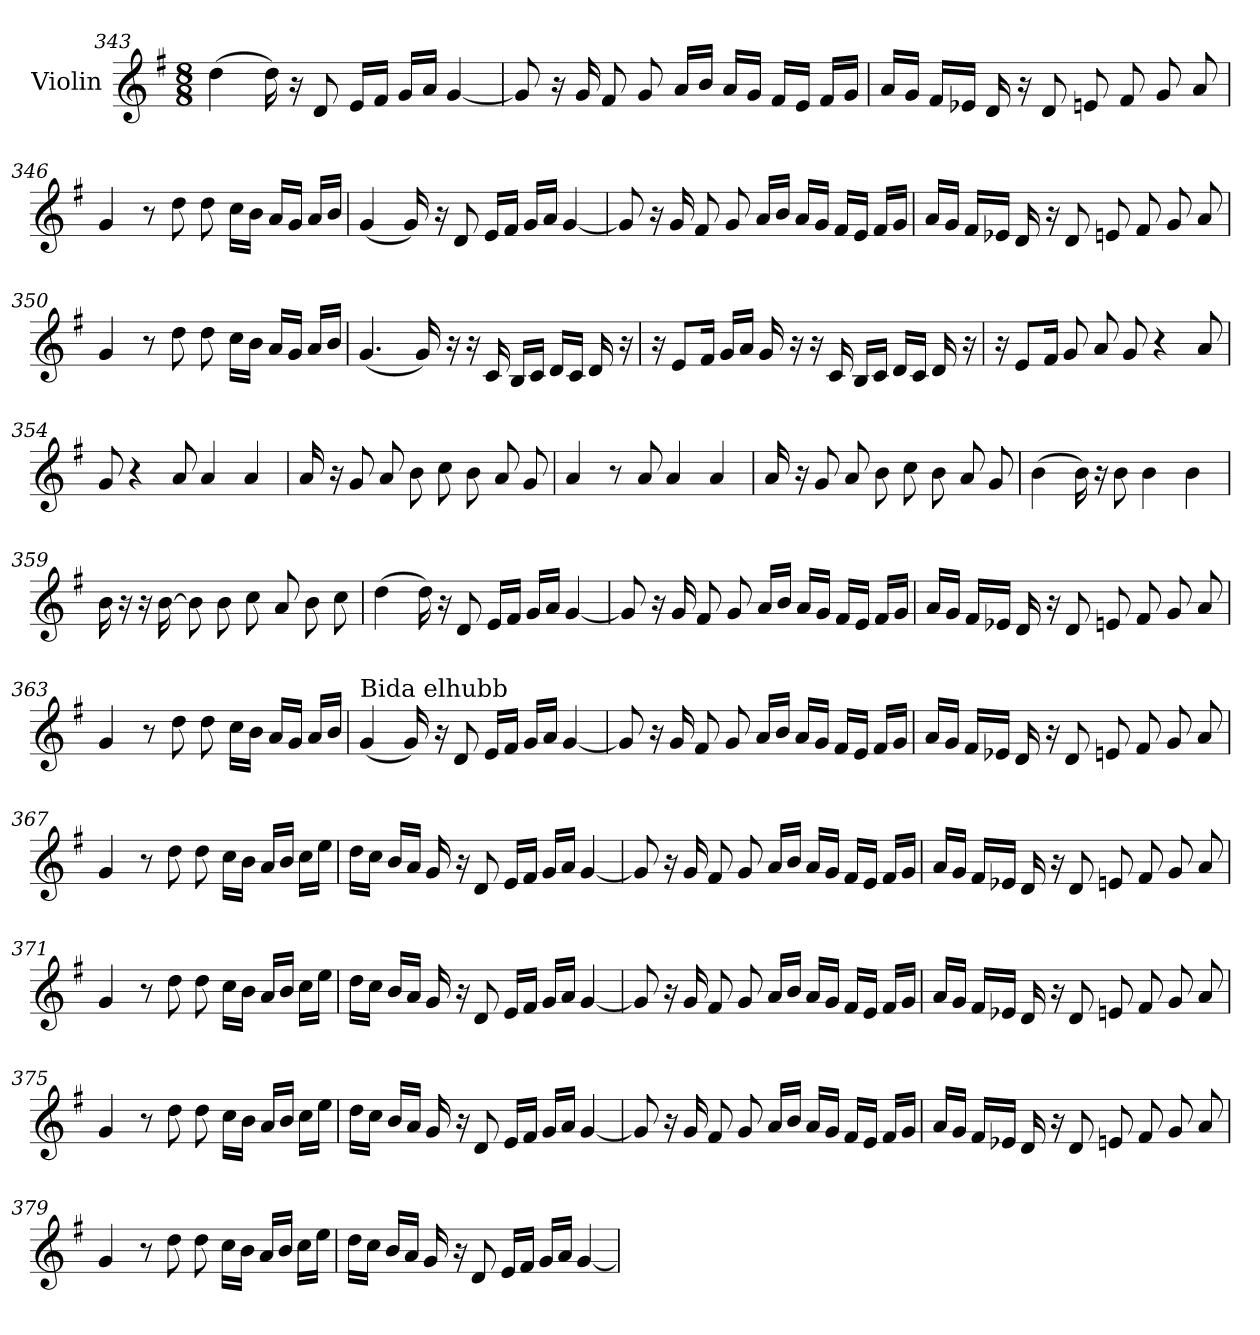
**kern
*part1
*staff1
*I"Violin
*clefG2
*k[f#]
*G:
*M8/8
=343
(>4dd\
16dd\)
16r
8d/
16e/LL
16f#/JJ
16g/LL
16a/JJ
[4g/
=344
8g/]
16r
16g/
8f#/
8g/
16a/LL
16b/JJ
16a/LL
16g/JJ
16f#/LL
16e/JJ
16f#/LL
16g/JJ
!!LO:LB:g=z
=345
16a/LL
16g/JJ
16f#/LL
16e-X/JJ
16d/
16r
8d/
8en/
8f#/
8g/
8a/
=346
4g/
8r
8dd\
8dd\
16cc\LL
16b\JJ
16a/LL
16g/JJ
16a/LL
16b/JJ
=347
(<4g/
16g/)
16r
8d/
16e/LL
16f#/JJ
16g/LL
16a/JJ
[4g/
!!LO:LB:g=z
=348
8g/]
16r
16g/
8f#/
8g/
16a/LL
16b/JJ
16a/LL
16g/JJ
16f#/LL
16e/JJ
16f#/LL
16g/JJ
=349
16a/LL
16g/JJ
16f#/LL
16e-X/JJ
16d/
16r
8d/
8en/
8f#/
8g/
8a/
=350
4g/
8r
8dd\
8dd\
16cc\LL
16b\JJ
16a/LL
16g/JJ
16a/LL
16b/JJ
!!LO:PB:g=z
=351
(<4.g/
16g/)
16r
16r
16c/
16B/LL
16c/JJ
16d/LL
16c/JJ
16d/
16r
=352
16r
8e/L
16f#/Jk
16g/LL
16a/JJ
16g/
16r
16r
16c/
16B/LL
16c/JJ
16d/LL
16c/JJ
16d/
16r
=353
16r
8e/L
16f#/Jk
8g/
8a/
8g/
4r
8a/
!!LO:LB:g=z
=354
8g/
4r
8a/
4a/
4a/
=355
16a/
16r
8g/
8a/
8b\
8cc\
8b\
8a/
8g/
=356
4a/
8r
8a/
4a/
4a/
=357
16a/
16r
8g/
8a/
8b\
8cc\
8b\
8a/
8g/
!!LO:LB:g=z
=358
(>4b\
16b\)
16r
8b\
4b\
4b\
=359
16b\
16r
16r
[16b\
8b\]
8b\
8cc\
8a/
8b\
8cc\
=360
(>4dd\
16dd\)
16r
8d/
16e/LL
16f#/JJ
16g/LL
16a/JJ
[4g/
!!LO:LB:g=z
=361
8g/]
16r
16g/
8f#/
8g/
16a/LL
16b/JJ
16a/LL
16g/JJ
16f#/LL
16e/JJ
16f#/LL
16g/JJ
=362
16a/LL
16g/JJ
16f#/LL
16e-X/JJ
16d/
16r
8d/
8en/
8f#/
8g/
8a/
=363
4g/
8r
8dd\
8dd\
16cc\LL
16b\JJ
16a/LL
16g/JJ
16a/LL
16b/JJ
!!LO:LB:g=z
=364
!LO:TX:a:t=Bida elhubb
(<4g/
16g/)
16r
8d/
16e/LL
16f#/JJ
16g/LL
16a/JJ
[4g/
=365
8g/]
16r
16g/
8f#/
8g/
16a/LL
16b/JJ
16a/LL
16g/JJ
16f#/LL
16e/JJ
16f#/LL
16g/JJ
=366
16a/LL
16g/JJ
16f#/LL
16e-X/JJ
16d/
16r
8d/
8en/
8f#/
8g/
8a/
!!LO:LB:g=z
=367
4g/
8r
8dd\
8dd\
16cc\LL
16b\JJ
16a/LL
16b/JJ
16cc\LL
16ee\JJ
=368
16dd\LL
16cc\JJ
16b/LL
16a/JJ
16g/
16r
8d/
16e/LL
16f#/JJ
16g/LL
16a/JJ
[4g/
=369
8g/]
16r
16g/
8f#/
8g/
16a/LL
16b/JJ
16a/LL
16g/JJ
16f#/LL
16e/JJ
16f#/LL
16g/JJ
!!LO:LB:g=z
=370
16a/LL
16g/JJ
16f#/LL
16e-X/JJ
16d/
16r
8d/
8en/
8f#/
8g/
8a/
=371
4g/
8r
8dd\
8dd\
16cc\LL
16b\JJ
16a/LL
16b/JJ
16cc\LL
16ee\JJ
=372
16dd\LL
16cc\JJ
16b/LL
16a/JJ
16g/
16r
8d/
16e/LL
16f#/JJ
16g/LL
16a/JJ
[4g/
!!LO:LB:g=z
=373
8g/]
16r
16g/
8f#/
8g/
16a/LL
16b/JJ
16a/LL
16g/JJ
16f#/LL
16e/JJ
16f#/LL
16g/JJ
=374
16a/LL
16g/JJ
16f#/LL
16e-X/JJ
16d/
16r
8d/
8en/
8f#/
8g/
8a/
=375
4g/
8r
8dd\
8dd\
16cc\LL
16b\JJ
16a/LL
16b/JJ
16cc\LL
16ee\JJ
!!LO:PB:g=z
=376
16dd\LL
16cc\JJ
16b/LL
16a/JJ
16g/
16r
8d/
16e/LL
16f#/JJ
16g/LL
16a/JJ
[4g/
=377
8g/]
16r
16g/
8f#/
8g/
16a/LL
16b/JJ
16a/LL
16g/JJ
16f#/LL
16e/JJ
16f#/LL
16g/JJ
=378
16a/LL
16g/JJ
16f#/LL
16e-X/JJ
16d/
16r
8d/
8en/
8f#/
8g/
8a/
!!LO:LB:g=z
=379
4g/
8r
8dd\
8dd\
16cc\LL
16b\JJ
16a/LL
16b/JJ
16cc\LL
16ee\JJ
=380
16dd\LL
16cc\JJ
16b/LL
16a/JJ
16g/
16r
8d/
16e/LL
16f#/JJ
16g/LL
16a/JJ
[4g/
=
*-
